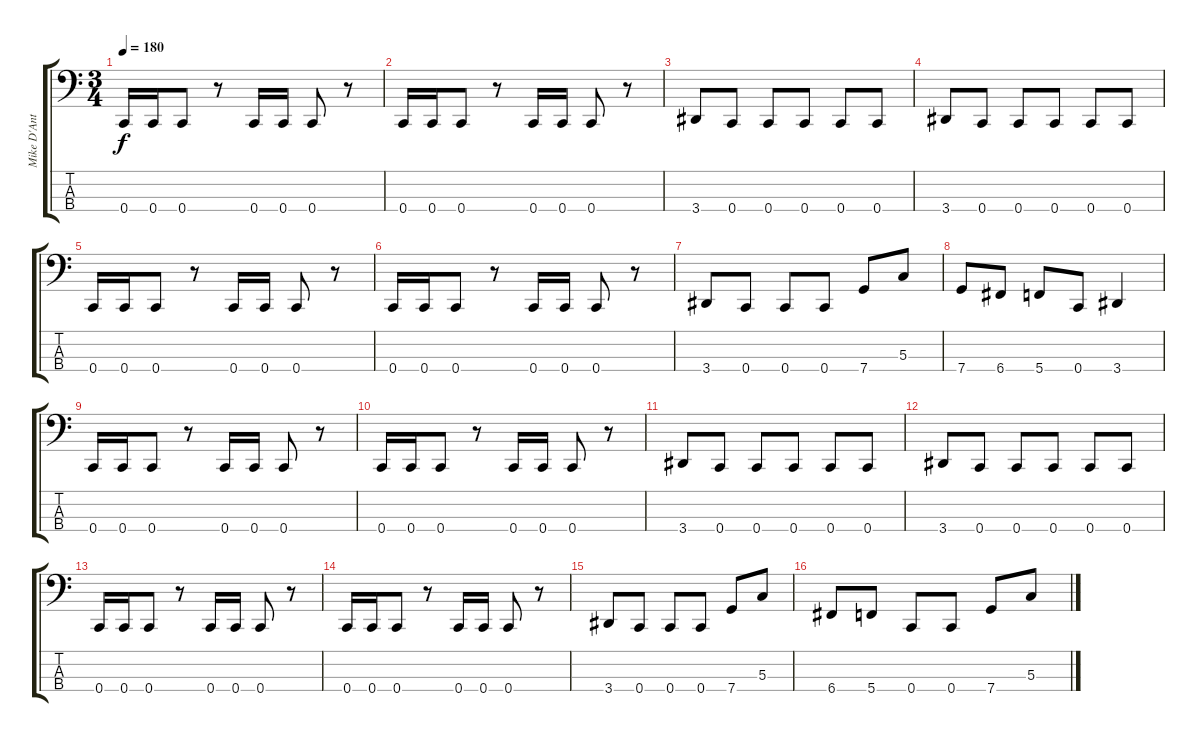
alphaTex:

\track ("Mike D'Antonio" "Mike D'Ant") {instrument electricbasspick}
\staff {score tabs}
\tuning (F2 C2 G1 C1) {hide}
\ts (3 4)
\tempo 180
\clef f4
\ks c
0.4.16{dy f} 0.4.16 0.4.8 r.8 0.4.16 0.4.16 0.4.8 r.8 |
0.4.16 0.4.16 0.4.8 r.8 0.4.16 0.4.16 0.4.8 r.8 |
3.4.8 0.4.8 0.4.8 0.4.8 0.4.8 0.4.8 |
3.4.8 0.4.8 0.4.8 0.4.8 0.4.8 0.4.8 |
0.4.16 0.4.16 0.4.8 r.8 0.4.16 0.4.16 0.4.8 r.8 |
0.4.16 0.4.16 0.4.8 r.8 0.4.16 0.4.16 0.4.8 r.8 |
3.4.8 0.4.8 0.4.8 0.4.8 7.4.8 5.3.8 |
7.4.8 6.4.8 5.4.8 0.4.8 3.4.4 |
0.4.16 0.4.16 0.4.8 r.8 0.4.16 0.4.16 0.4.8 r.8 |
0.4.16 0.4.16 0.4.8 r.8 0.4.16 0.4.16 0.4.8 r.8 |
3.4.8 0.4.8 0.4.8 0.4.8 0.4.8 0.4.8 |
3.4.8 0.4.8 0.4.8 0.4.8 0.4.8 0.4.8 |
0.4.16 0.4.16 0.4.8 r.8 0.4.16 0.4.16 0.4.8 r.8 |
0.4.16 0.4.16 0.4.8 r.8 0.4.16 0.4.16 0.4.8 r.8 |
3.4.8 0.4.8 0.4.8 0.4.8 7.4.8 5.3.8 |
6.4.8 5.4.8 0.4.8 0.4.8 7.4.8 5.3.8
